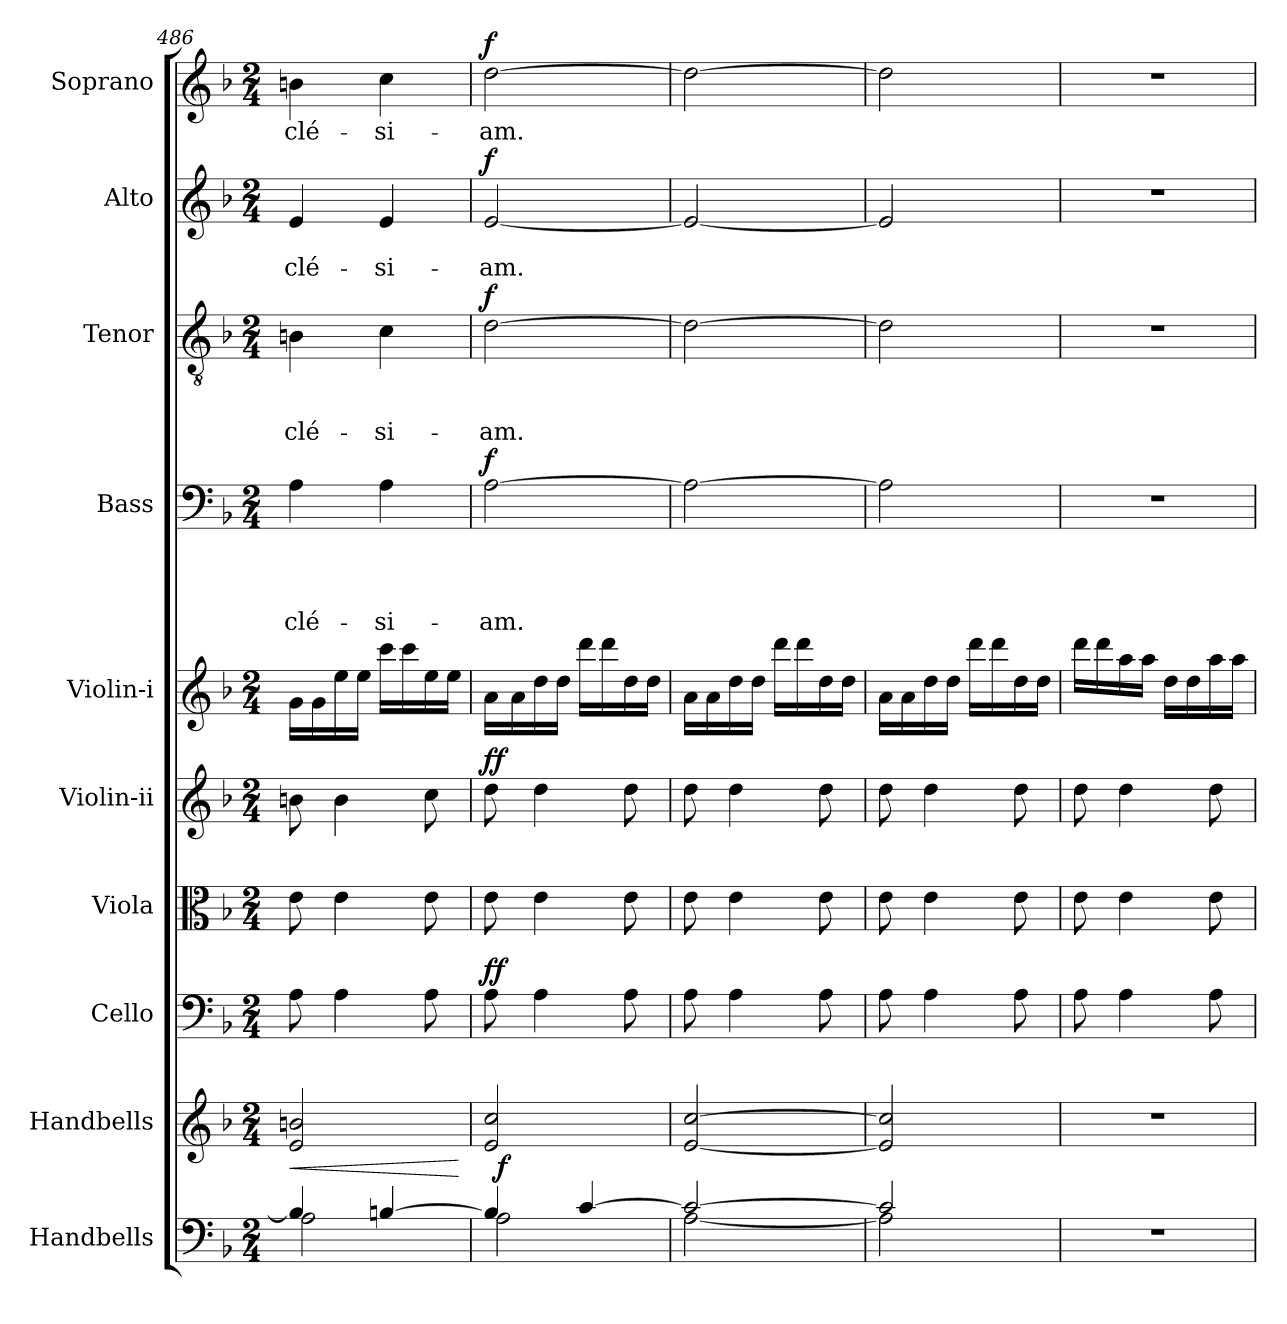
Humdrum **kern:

**kern	**kern	**dynam	**kern	**dynam	**kern	**kern	**dynam	**kern	**kern	**text	**text	**text	**text	**dynam	**kern	**text	**text	**text	**dynam	**kern	**text	**text	**dynam	**kern	**text	**dynam
*part10	*part9	*part9	*part8	*part8	*part7	*part6	*part6	*part5	*part4	*part4	*part4	*part4	*part4	*part4	*part3	*part3	*part3	*part3	*part3	*part2	*part2	*part2	*part2	*part1	*part1	*part1
*staff10	*staff9	*staff9	*staff8	*staff8	*staff7	*staff6	*staff6	*staff5	*staff4	*staff4	*staff4	*staff4	*staff4	*staff4	*staff3	*staff3	*staff3	*staff3	*staff3	*staff2	*staff2	*staff2	*staff2	*staff1	*staff1	*staff1
*I"Handbells	*I"Handbells	*	*I"Cello	*	*I"Viola	*I"Violin-ii	*	*I"Violin-i	*I"Bass	*	*	*	*	*	*I"Tenor	*	*	*	*	*I"Alto	*	*	*	*I"Soprano	*	*
*	*	*	*	*	*I'Vla.	*I'Vln.-ii	*	*I'Vln.-i	*I'B	*	*	*	*	*	*I'T	*	*	*	*	*I'A	*	*	*	*I'S	*	*
*clefF4	*clefG2	*	*clefF4	*	*clefC3	*clefG2	*	*clefG2	*clefF4	*	*	*	*	*	*clefGv2	*	*	*	*	*clefG2	*	*	*	*clefG2	*	*
*k[b-]	*k[b-]	*	*k[b-]	*	*k[b-]	*k[b-]	*	*k[b-]	*k[b-]	*	*	*	*	*	*k[b-]	*	*	*	*	*k[b-]	*	*	*	*k[b-]	*	*
*F:	*F:	*	*F:	*	*F:	*F:	*	*F:	*F:	*	*	*	*	*	*F:	*	*	*	*	*F:	*	*	*	*F:	*	*
*M2/4	*M2/4	*	*M2/4	*	*M2/4	*M2/4	*	*M2/4	*M2/4	*	*	*	*	*	*M2/4	*	*	*	*	*M2/4	*	*	*	*M2/4	*	*
=486	=486	=486	=486	=486	=486	=486	=486	=486	=486	=486	=486	=486	=486	=486	=486	=486	=486	=486	=486	=486	=486	=486	=486	=486	=486	=486
*^	*	*	*	*	*	*	*	*	*	*	*	*	*	*	*	*	*	*	*	*	*	*	*	*	*	*
!	!	!	!LO:HP:b	!	!	!	!	!	!	!	!	!	!	!LO:LY:b	!	!	!	!	!LO:LY:b	!	!	!	!LO:LY:b	!	!	!LO:LY:b	!
4B/]	2A\	2e/ 2bn/	<	8A\	.	8e\	8bn\	.	16g\LL	4A\	.	.	.	-clé-	.	4Bn\	.	.	-clé-	.	4e/	.	-clé-	.	4bn\	-clé-	.
.	.	.	.	.	.	.	.	.	16g\	.	.	.	.	.	.	.	.	.	.	.	.	.	.	.	.	.	.
.	.	.	.	4A\	.	4e\	4b\	.	16ee\	.	.	.	.	.	.	.	.	.	.	.	.	.	.	.	.	.	.
.	.	.	.	.	.	.	.	.	16ee\JJ	.	.	.	.	.	.	.	.	.	.	.	.	.	.	.	.	.	.
!	!	!	!	!	!	!	!	!	!	!	!	!	!	!LO:LY:b	!	!	!	!	!LO:LY:b	!	!	!	!LO:LY:b	!	!	!LO:LY:b	!
[>4Bn/	.	.	.	.	.	.	.	.	16ccc\LL	4A\	.	.	.	-si-	.	4c\	.	.	-si-	.	4e/	.	-si-	.	4cc\	-si-	.
.	.	.	.	.	.	.	.	.	16ccc\	.	.	.	.	.	.	.	.	.	.	.	.	.	.	.	.	.	.
.	.	.	.	8A\	.	8e\	8cc\	.	16ee\	.	.	.	.	.	.	.	.	.	.	.	.	.	.	.	.	.	.
.	.	.	.	.	.	.	.	.	16ee\JJ	.	.	.	.	.	.	.	.	.	.	.	.	.	.	.	.	.	.
*v	*v	*	*	*	*	*	*	*	*	*	*	*	*	*	*	*	*	*	*	*	*	*	*	*	*	*	*
.	.	[	.	.	.	.	.	.	.	.	.	.	.	.	.	.	.	.	.	.	.	.	.	.	.	.
=487	=487	=487	=487	=487	=487	=487	=487	=487	=487	=487	=487	=487	=487	=487	=487	=487	=487	=487	=487	=487	=487	=487	=487	=487	=487	=487
*^	*	*	*	*	*	*	*	*	*	*	*	*	*	*	*	*	*	*	*	*	*	*	*	*	*	*
!	!	!	!	!	!LO:DY:a	!	!	!	!	!	!	!	!	!LO:LY:b	!	!	!	!	!LO:LY:b	!	!	!	!LO:LY:b	!	!	!LO:LY:b	!
!	!	!	!	!	!LO:DY:n=1:b	!	!	!LO:DY:a	!	!	!	!	!	!	!	!	!	!	!	!	!	!	!	!	!	!	!
!	!	!	!	!	!	!	!	!LO:DY:n=1:b	!	!	!	!	!	!	!LO:DY:a	!	!	!	!	!LO:DY:a	!	!	!	!LO:DY:a	!	!	!LO:DY:a
*	*	*^	*	*	*	*	*	*	*	*	*	*	*	*	*	*	*	*	*	*	*	*	*	*	*	*	*
4B/]	2A\	2e/ 2cc/	32ryy	.	8A\	f f	8e\	8dd\	f f	16a\LL	[>2A\	.	.	.	-am.	f	[>2d\	.	.	-am.	f	[<2e/	.	-am.	f	[>2dd\	-am.	f
!	!	!	!	!LO:DY:b	!	!	!	!	!	!	!	!	!	!	!	!	!	!	!	!	!	!	!	!	!	!	!	!
.	.	.	4...ryy	f	.	.	.	.	.	.	.	.	.	.	.	.	.	.	.	.	.	.	.	.	.	.	.	.
.	.	.	.	.	.	.	.	.	.	16a\	.	.	.	.	.	.	.	.	.	.	.	.	.	.	.	.	.	.
.	.	.	.	.	4A\	.	4e\	4dd\	.	16dd\	.	.	.	.	.	.	.	.	.	.	.	.	.	.	.	.	.	.
.	.	.	.	.	.	.	.	.	.	16dd\JJ	.	.	.	.	.	.	.	.	.	.	.	.	.	.	.	.	.	.
[>4c/	.	.	.	.	.	.	.	.	.	16ddd\LL	.	.	.	.	.	.	.	.	.	.	.	.	.	.	.	.	.	.
.	.	.	.	.	.	.	.	.	.	16ddd\	.	.	.	.	.	.	.	.	.	.	.	.	.	.	.	.	.	.
.	.	.	.	.	8A\	.	8e\	8dd\	.	16dd\	.	.	.	.	.	.	.	.	.	.	.	.	.	.	.	.	.	.
.	.	.	.	.	.	.	.	.	.	16dd\JJ	.	.	.	.	.	.	.	.	.	.	.	.	.	.	.	.	.	.
*	*	*v	*v	*	*	*	*	*	*	*	*	*	*	*	*	*	*	*	*	*	*	*	*	*	*	*	*	*
=488	=488	=488	=488	=488	=488	=488	=488	=488	=488	=488	=488	=488	=488	=488	=488	=488	=488	=488	=488	=488	=488	=488	=488	=488	=488	=488	=488
2c/_	[<2A\	[<2e/ [>2cc/	.	8A\	.	8e\	8dd\	.	16a\LL	2A\_	.	.	.	.	.	2d\_	.	.	.	.	2e/_	.	.	.	2dd\_	.	.
.	.	.	.	.	.	.	.	.	16a\	.	.	.	.	.	.	.	.	.	.	.	.	.	.	.	.	.	.
.	.	.	.	4A\	.	4e\	4dd\	.	16dd\	.	.	.	.	.	.	.	.	.	.	.	.	.	.	.	.	.	.
.	.	.	.	.	.	.	.	.	16dd\JJ	.	.	.	.	.	.	.	.	.	.	.	.	.	.	.	.	.	.
.	.	.	.	.	.	.	.	.	16ddd\LL	.	.	.	.	.	.	.	.	.	.	.	.	.	.	.	.	.	.
.	.	.	.	.	.	.	.	.	16ddd\	.	.	.	.	.	.	.	.	.	.	.	.	.	.	.	.	.	.
.	.	.	.	8A\	.	8e\	8dd\	.	16dd\	.	.	.	.	.	.	.	.	.	.	.	.	.	.	.	.	.	.
.	.	.	.	.	.	.	.	.	16dd\JJ	.	.	.	.	.	.	.	.	.	.	.	.	.	.	.	.	.	.
!!LO:PB:g=z
=489	=489	=489	=489	=489	=489	=489	=489	=489	=489	=489	=489	=489	=489	=489	=489	=489	=489	=489	=489	=489	=489	=489	=489	=489	=489	=489	=489
2c/]	2A\]	2e/] 2cc/]	.	8A\	.	8e\	8dd\	.	16a\LL	2A\]	.	.	.	.	.	2d\]	.	.	.	.	2e/]	.	.	.	2dd\]	.	.
.	.	.	.	.	.	.	.	.	16a\	.	.	.	.	.	.	.	.	.	.	.	.	.	.	.	.	.	.
.	.	.	.	4A\	.	4e\	4dd\	.	16dd\	.	.	.	.	.	.	.	.	.	.	.	.	.	.	.	.	.	.
.	.	.	.	.	.	.	.	.	16dd\JJ	.	.	.	.	.	.	.	.	.	.	.	.	.	.	.	.	.	.
.	.	.	.	.	.	.	.	.	16ddd\LL	.	.	.	.	.	.	.	.	.	.	.	.	.	.	.	.	.	.
.	.	.	.	.	.	.	.	.	16ddd\	.	.	.	.	.	.	.	.	.	.	.	.	.	.	.	.	.	.
.	.	.	.	8A\	.	8e\	8dd\	.	16dd\	.	.	.	.	.	.	.	.	.	.	.	.	.	.	.	.	.	.
.	.	.	.	.	.	.	.	.	16dd\JJ	.	.	.	.	.	.	.	.	.	.	.	.	.	.	.	.	.	.
*v	*v	*	*	*	*	*	*	*	*	*	*	*	*	*	*	*	*	*	*	*	*	*	*	*	*	*	*
=490	=490	=490	=490	=490	=490	=490	=490	=490	=490	=490	=490	=490	=490	=490	=490	=490	=490	=490	=490	=490	=490	=490	=490	=490	=490	=490
!LO:N:vis=1	!LO:N:vis=1	!	!	!	!	!	!	!	!LO:N:vis=1	!	!	!	!	!	!LO:N:vis=1	!	!	!	!	!LO:N:vis=1	!	!	!	!LO:N:vis=1	!	!
2r	2r	.	8A\	.	8e\	8dd\	.	16ddd\LL	2r	.	.	.	.	.	2r	.	.	.	.	2r	.	.	.	2r	.	.
.	.	.	.	.	.	.	.	16ddd\	.	.	.	.	.	.	.	.	.	.	.	.	.	.	.	.	.	.
.	.	.	4A\	.	4e\	4dd\	.	16aa\	.	.	.	.	.	.	.	.	.	.	.	.	.	.	.	.	.	.
.	.	.	.	.	.	.	.	16aa\JJ	.	.	.	.	.	.	.	.	.	.	.	.	.	.	.	.	.	.
.	.	.	.	.	.	.	.	16dd\LL	.	.	.	.	.	.	.	.	.	.	.	.	.	.	.	.	.	.
.	.	.	.	.	.	.	.	16dd\	.	.	.	.	.	.	.	.	.	.	.	.	.	.	.	.	.	.
.	.	.	8A\	.	8e\	8dd\	.	16aa\	.	.	.	.	.	.	.	.	.	.	.	.	.	.	.	.	.	.
.	.	.	.	.	.	.	.	16aa\JJ	.	.	.	.	.	.	.	.	.	.	.	.	.	.	.	.	.	.
=	=	=	=	=	=	=	=	=	=	=	=	=	=	=	=	=	=	=	=	=	=	=	=	=	=	=
*-	*-	*-	*-	*-	*-	*-	*-	*-	*-	*-	*-	*-	*-	*-	*-	*-	*-	*-	*-	*-	*-	*-	*-	*-	*-	*-
